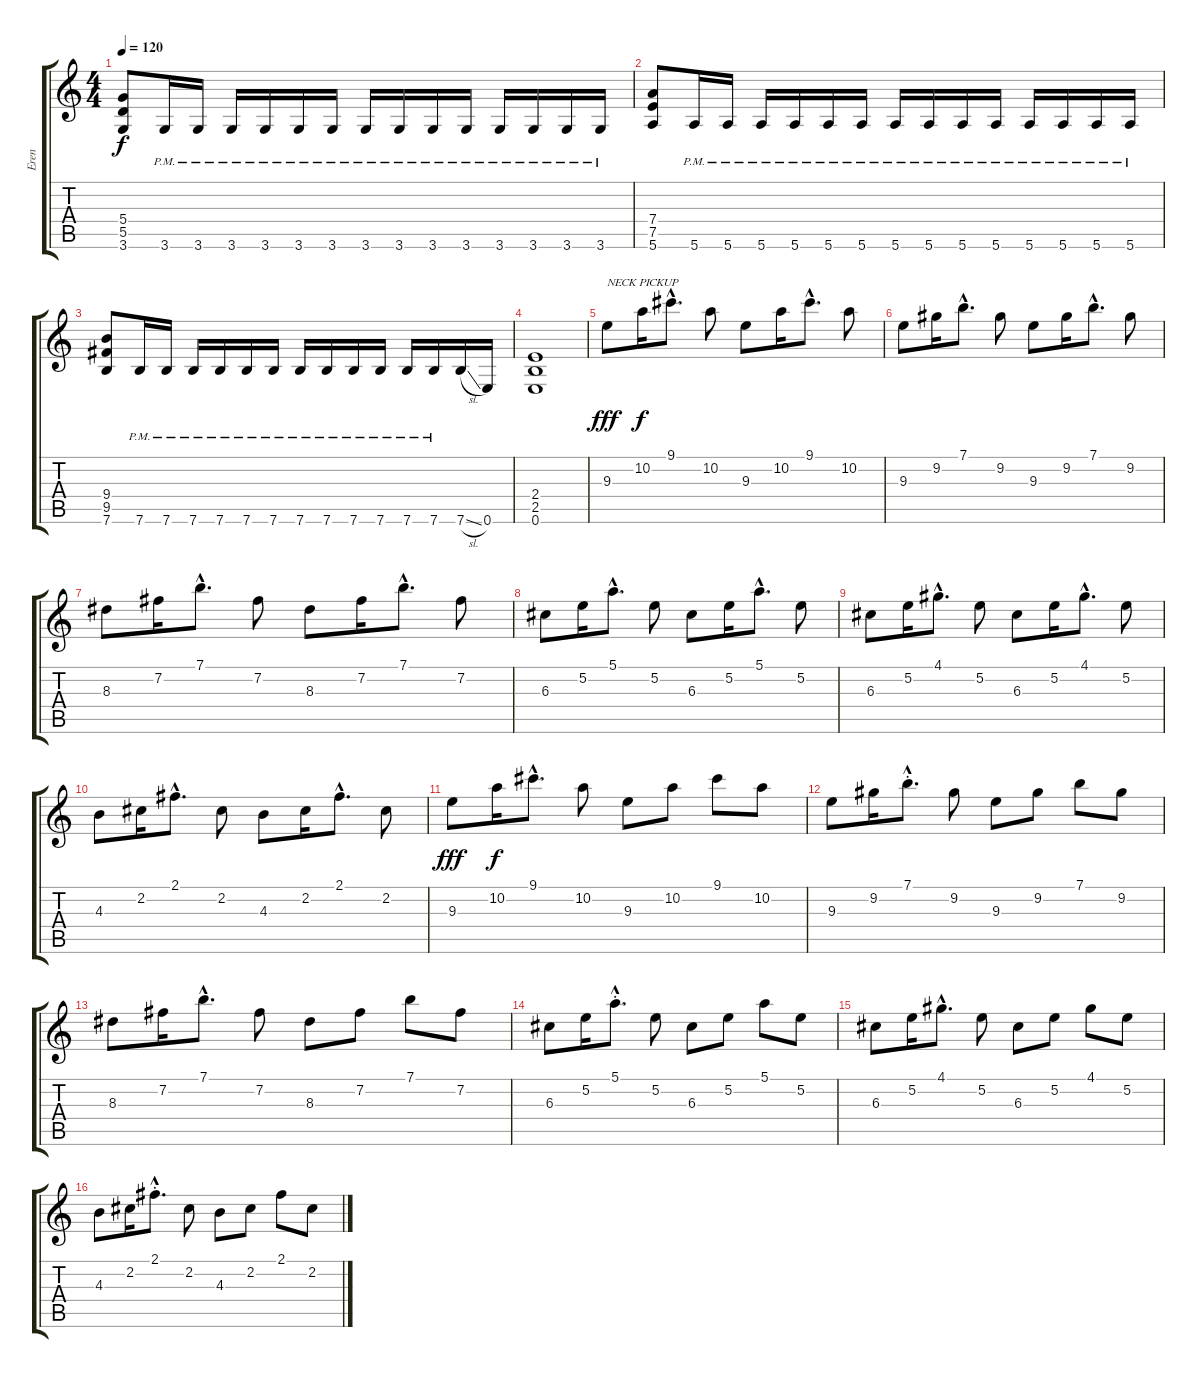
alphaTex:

\track ("Eren" "Eren") {instrument distortionguitar}
\staff {score tabs}
\tuning (E4 B3 G3 D3 A2 E2) {hide}
\ts (4 4)
\tempo 120
\clef g2
\ks c
(5.4 5.5 3.6).8{dy f} 3.6{pm}.16 3.6{pm}.16 3.6{pm}.16 3.6{pm}.16 3.6{pm}.16 3.6{pm}.16 3.6{pm}.16 3.6{pm}.16 3.6{pm}.16 3.6{pm}.16 3.6{pm}.16 3.6{pm}.16 3.6{pm}.16 3.6{pm}.16 |
(7.4 7.5 5.6).8 5.6{pm}.16 5.6{pm}.16 5.6{pm}.16 5.6{pm}.16 5.6{pm}.16 5.6{pm}.16 5.6{pm}.16 5.6{pm}.16 5.6{pm}.16 5.6{pm}.16 5.6{pm}.16 5.6{pm}.16 5.6{pm}.16 5.6{pm}.16 |
(9.4 9.5 7.6).8 7.6{pm}.16 7.6{pm}.16 7.6{pm}.16 7.6{pm}.16 7.6{pm}.16 7.6{pm}.16 7.6{pm}.16 7.6{pm}.16 7.6{pm}.16 7.6{pm}.16 7.6{pm}.16 7.6{pm}.16 7.6{sl}.16 0.6.16 |
(2.4 2.5 0.6).1 |
9.3.8{txt "NECK PICKUP" dy fff instrument overdrivenguitar} 10.2.16{dy f} 9.1{hac}.8{d} 10.2.8 9.3.8 10.2.16 9.1{hac}.8{d} 10.2.8 |
9.3.8 9.2.16 7.1{hac}.8{d} 9.2.8 9.3.8 9.2.16 7.1{hac}.8{d} 9.2.8 |
8.3.8 7.2.16 7.1{hac}.8{d} 7.2.8 8.3.8 7.2.16 7.1{hac}.8{d} 7.2.8 |
6.3.8 5.2.16 5.1{hac}.8{d} 5.2.8 6.3.8 5.2.16 5.1{hac}.8{d} 5.2.8 |
6.3.8 5.2.16 4.1{hac}.8{d} 5.2.8 6.3.8 5.2.16 4.1{hac}.8{d} 5.2.8 |
4.3.8 2.2.16 2.1{hac}.8{d} 2.2.8 4.3.8 2.2.16 2.1{hac}.8{d} 2.2.8 |
9.3.8{dy fff} 10.2.16{dy f} 9.1{hac}.8{d} 10.2.8 9.3.8 10.2.8 9.1.8 10.2.8 |
9.3.8 9.2.16 7.1{hac st}.8{d} 9.2.8 9.3.8 9.2.8 7.1.8 9.2.8 |
8.3.8 7.2.16 7.1{hac}.8{d} 7.2.8 8.3.8 7.2.8 7.1.8 7.2.8 |
6.3.8 5.2.16 5.1{hac st}.8{d} 5.2.8 6.3.8 5.2.8 5.1.8 5.2.8 |
6.3.8 5.2.16 4.1{hac}.8{d} 5.2.8 6.3.8 5.2.8 4.1.8 5.2.8 |
4.3.8 2.2.16 2.1{hac st}.8{d} 2.2.8 4.3.8 2.2.8 2.1.8 2.2.8
